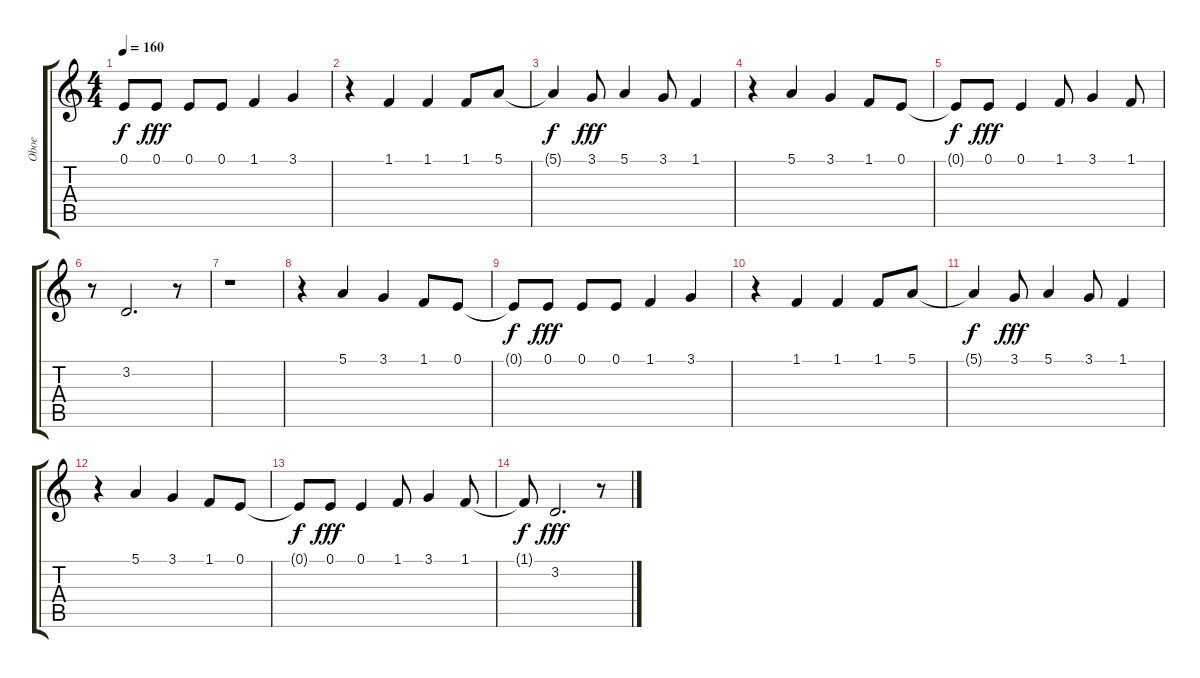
\track ("Oboe" "Oboe") {instrument bassoon}
\staff {score tabs}
\tuning (E4 B3 G3 D3 A2 E2) {hide}
\ts (4 4)
\tempo 160
\clef g2
\ks c
0.1{t}.8{dy f} 0.1.8{dy fff} 0.1.8 0.1.8 1.1.4 3.1.4 |
r.4 1.1.4 1.1.4 1.1.8 5.1.8 |
5.1{t}.4{dy f} 3.1.8{dy fff} 5.1.4 3.1.8 1.1.4 |
r.4 5.1.4 3.1.4 1.1.8 0.1.8 |
0.1{t}.8{dy f} 0.1.8{dy fff} 0.1.4 1.1.8 3.1.4 1.1.8 |
r.8 3.2.2{d} r.8 |
r.1 |
r.4 5.1.4 3.1.4 1.1.8 0.1.8 |
0.1{t}.8{dy f} 0.1.8{dy fff} 0.1.8 0.1.8 1.1.4 3.1.4 |
r.4 1.1.4 1.1.4 1.1.8 5.1.8 |
5.1{t}.4{dy f} 3.1.8{dy fff} 5.1.4 3.1.8 1.1.4 |
r.4 5.1.4 3.1.4 1.1.8 0.1.8 |
0.1{t}.8{dy f} 0.1.8{dy fff} 0.1.4 1.1.8 3.1.4 1.1.8 |
1.1{t}.8{dy f} 3.2.2{d dy fff} r.8
